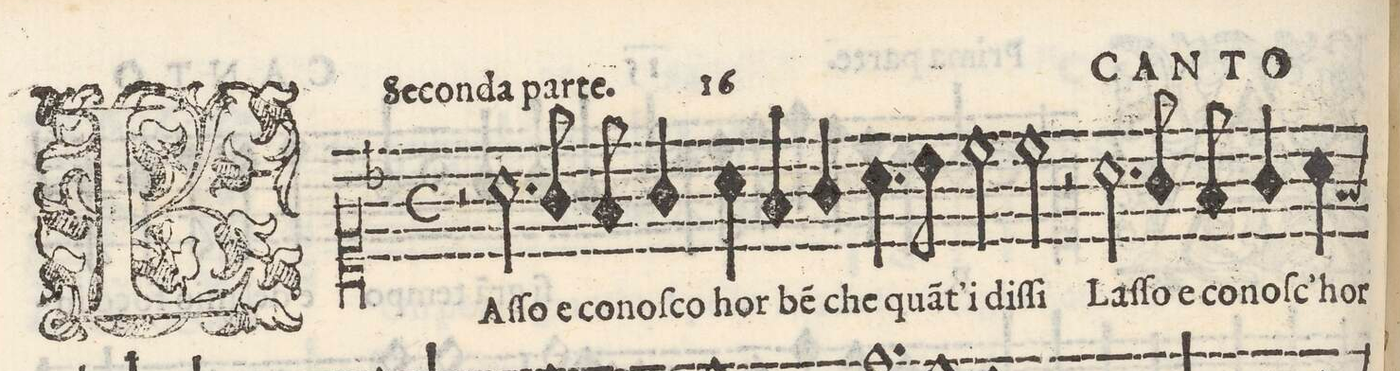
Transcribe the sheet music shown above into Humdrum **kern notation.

**kern	**text
*I"CANTO	*
*clefC1	*
*k[b-]	*
*met(C)	*
*M2/1	*
2r	.
2.a\	LAſ-
8g/	ſo e
8f/	co-
4g/	-noſ-
4a\	-co
=2-	=2-
4f/	hor
4g/	be(n)
4.a\	che
8b-\	qua(n)t'i
2cc\	diſ-
2cc\	-ſi
=3-	=3-
2r	.
2.a\	Laſ-
8g/	ſo e
8f/	co-
4g/	-noſ-
4a\	-c'hor
=4-	=4-
*-	*-
